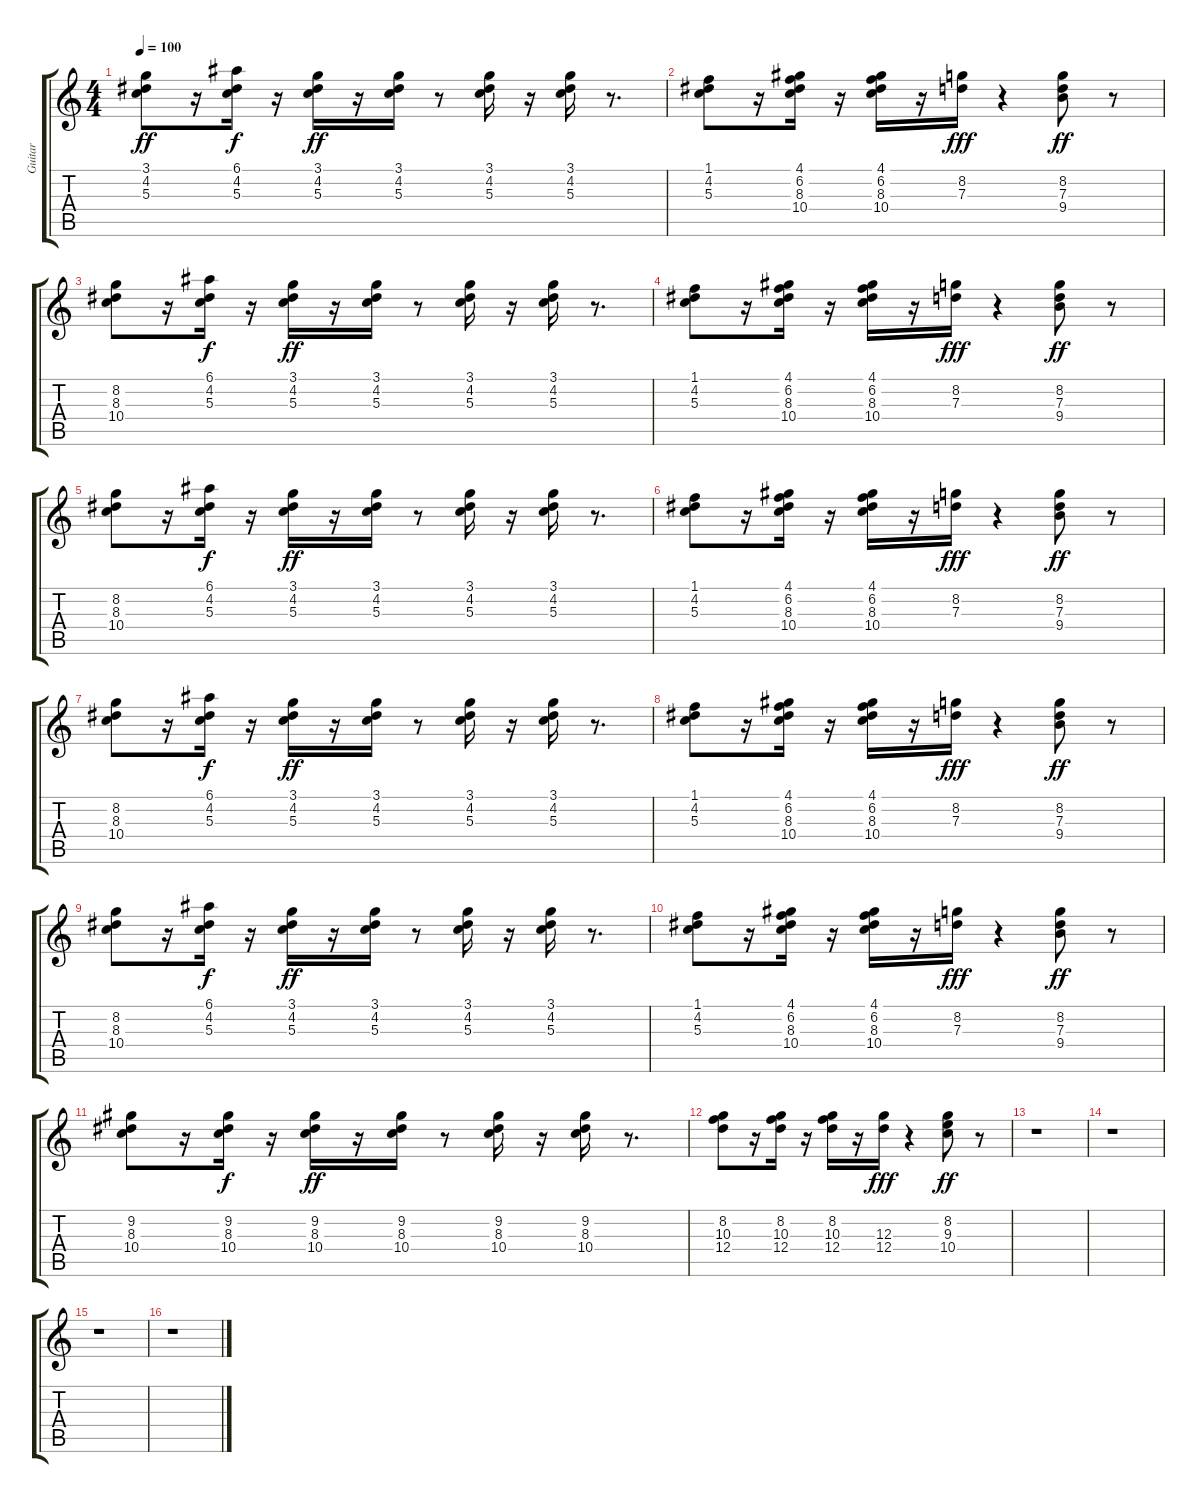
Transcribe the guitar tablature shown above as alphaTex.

\track ("Guitar" "Guitar") {instrument acousticguitarsteel}
\staff {score tabs}
\tuning (E4 B3 G3 D3 A2 E2) {hide}
\ts (4 4)
\tempo 100
\clef g2
\ks c
(3.1 4.2 5.3).8{dy ff} r.16 (6.1 4.2 5.3).16{dy f} r.16 (3.1 4.2 5.3).16{dy ff} r.16 (3.1 4.2 5.3).16 r.8 (3.1 4.2 5.3).16 r.16 (3.1 4.2 5.3).16 r.8{d} |
(1.1 4.2 5.3).8 r.16 (4.1 6.2 8.3 10.4).16 r.16 (4.1 6.2 8.3 10.4).16 r.16 (8.2 7.3).16{dy fff} r.4 (8.2 7.3 9.4).8{dy ff} r.8 |
(8.2 8.3 10.4).8 r.16 (6.1 4.2 5.3).16{dy f} r.16 (3.1 4.2 5.3).16{dy ff} r.16 (3.1 4.2 5.3).16 r.8 (3.1 4.2 5.3).16 r.16 (3.1 4.2 5.3).16 r.8{d} |
(1.1 4.2 5.3).8 r.16 (4.1 6.2 8.3 10.4).16 r.16 (4.1 6.2 8.3 10.4).16 r.16 (8.2 7.3).16{dy fff} r.4 (8.2 7.3 9.4).8{dy ff} r.8 |
(8.2 8.3 10.4).8 r.16 (6.1 4.2 5.3).16{dy f} r.16 (3.1 4.2 5.3).16{dy ff} r.16 (3.1 4.2 5.3).16 r.8 (3.1 4.2 5.3).16 r.16 (3.1 4.2 5.3).16 r.8{d} |
(1.1 4.2 5.3).8 r.16 (4.1 6.2 8.3 10.4).16 r.16 (4.1 6.2 8.3 10.4).16 r.16 (8.2 7.3).16{dy fff} r.4 (8.2 7.3 9.4).8{dy ff} r.8 |
(8.2 8.3 10.4).8 r.16 (6.1 4.2 5.3).16{dy f} r.16 (3.1 4.2 5.3).16{dy ff} r.16 (3.1 4.2 5.3).16 r.8 (3.1 4.2 5.3).16 r.16 (3.1 4.2 5.3).16 r.8{d} |
(1.1 4.2 5.3).8 r.16 (4.1 6.2 8.3 10.4).16 r.16 (4.1 6.2 8.3 10.4).16 r.16 (8.2 7.3).16{dy fff} r.4 (8.2 7.3 9.4).8{dy ff} r.8 |
(8.2 8.3 10.4).8 r.16 (6.1 4.2 5.3).16{dy f} r.16 (3.1 4.2 5.3).16{dy ff} r.16 (3.1 4.2 5.3).16 r.8 (3.1 4.2 5.3).16 r.16 (3.1 4.2 5.3).16 r.8{d} |
(1.1 4.2 5.3).8 r.16 (4.1 6.2 8.3 10.4).16 r.16 (4.1 6.2 8.3 10.4).16 r.16 (8.2 7.3).16{dy fff} r.4 (8.2 7.3 9.4).8{dy ff} r.8 |
(9.2 8.3 10.4).8 r.16 (9.2 8.3 10.4).16{dy f} r.16 (9.2 8.3 10.4).16{dy ff} r.16 (9.2 8.3 10.4).16 r.8 (9.2 8.3 10.4).16 r.16 (9.2 8.3 10.4).16 r.8{d} |
(8.2 10.3 12.4).8 r.16 (8.2 10.3 12.4).16 r.16 (8.2 10.3 12.4).16 r.16 (12.3 12.4).16{dy fff} r.4 (8.2 9.3 10.4).8{dy ff} r.8 |
r.1 |
r.1 |
r.1 |
r.1
